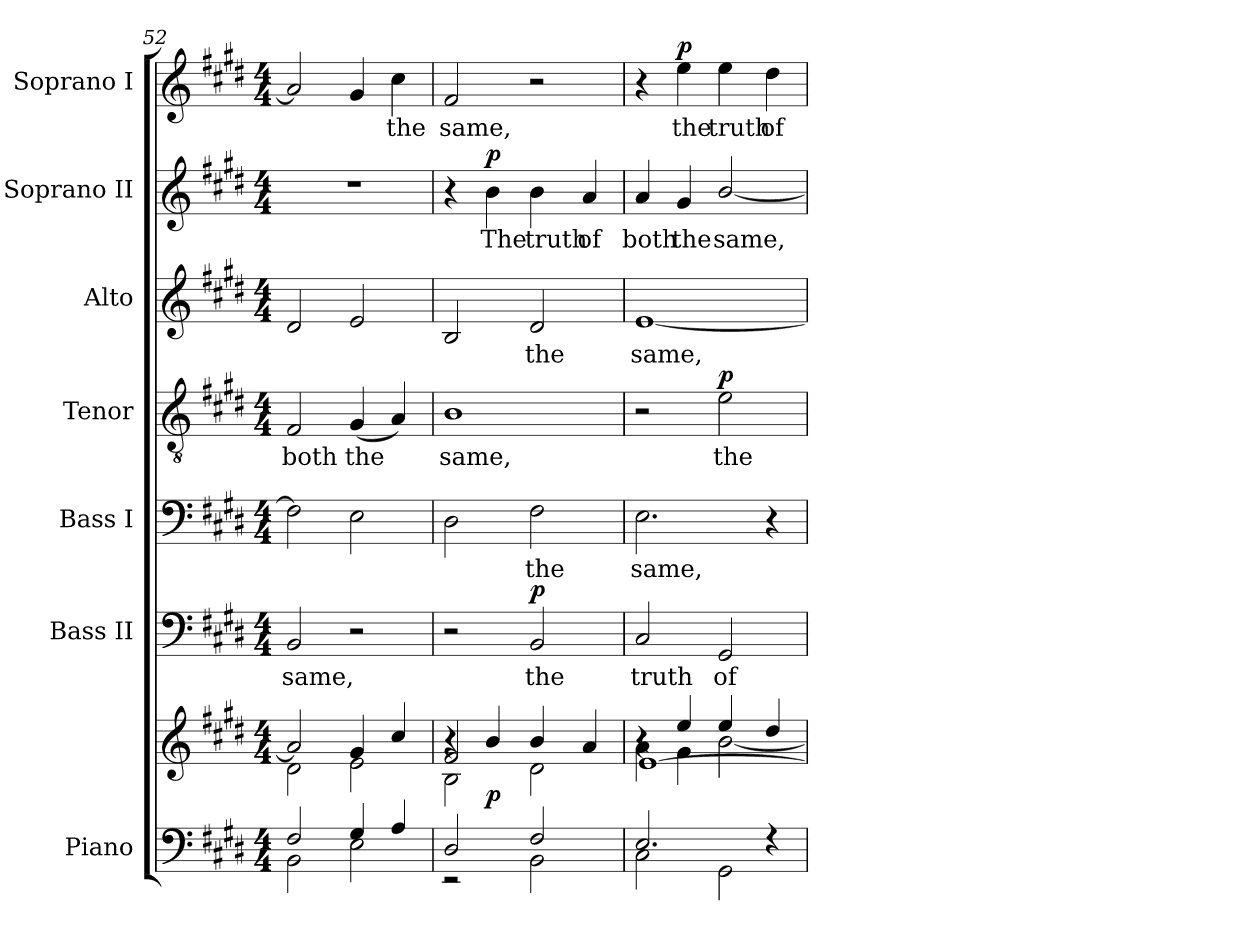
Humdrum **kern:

**kern	**kern	**dynam	**kern	**text	**dynam	**kern	**text	**kern	**text	**dynam	**kern	**text	**kern	**text	**dynam	**kern	**text	**dynam
*part7	*part7	*part7	*part6	*part6	*part6	*part5	*part5	*part4	*part4	*part4	*part3	*part3	*part2	*part2	*part2	*part1	*part1	*part1
*staff8	*staff7	*staff7/8	*staff6	*staff6	*staff6	*staff5	*staff5	*staff4	*staff4	*staff4	*staff3	*staff3	*staff2	*staff2	*staff2	*staff1	*staff1	*staff1
*I"Piano	*	*	*I"Bass II	*	*	*I"Bass I	*	*I"Tenor	*	*	*I"Alto	*	*I"Soprano II	*	*	*I"Soprano I	*	*
*I'Pno.	*	*	*I'B II.	*	*	*I'B I.	*	*I'T.	*	*	*I'A.	*	*I'S II.	*	*	*I'S I.	*	*
*clefF4	*clefG2	*	*clefF4	*	*	*clefF4	*	*clefGv2	*	*	*clefG2	*	*clefG2	*	*	*clefG2	*	*
*	*	*	*	*	*	*	*	*ITrd7c12	*	*	*	*	*	*	*	*	*	*
*k[f#c#g#d#]	*k[f#c#g#d#]	*	*k[f#c#g#d#]	*	*	*k[f#c#g#d#]	*	*k[f#c#g#d#]	*	*	*k[f#c#g#d#]	*	*k[f#c#g#d#]	*	*	*k[f#c#g#d#]	*	*
*E:	*E:	*	*E:	*	*	*E:	*	*E:	*	*	*E:	*	*E:	*	*	*E:	*	*
*M4/4	*M4/4	*	*M4/4	*	*	*M4/4	*	*M4/4	*	*	*M4/4	*	*M4/4	*	*	*M4/4	*	*
=52	=52	=52	=52	=52	=52	=52	=52	=52	=52	=52	=52	=52	=52	=52	=52	=52	=52	=52
*^	*^	*	*	*	*	*	*	*	*	*	*	*	*	*	*	*	*	*
!	!	!	!	!	!	!LO:LY:b:color=#000000	!	!	!	!	!	!	!	!	!	!	!	!	!	!
!	!	!	!	!	!	!	!	!	!	!	!LO:LY:b:color=#000000	!	!	!	!	!	!	!	!	!
2F#i/	2BBi\	2ai/]	2d#i\	.	2BBi/	same,	.	2F#i\]	.	2FF#i/	both	.	2d#i/	.	1r	.	.	2ai/]	.	.
!	!	!	!	!	!	!	!	!	!	!	!LO:LY:b:color=#000000	!	!	!	!	!	!	!	!	!
4G#i/	2Ei\	4g#i/	2ei\	.	2r	.	.	2Ei\	.	(4GG#i/	the	.	2ei/	.	.	.	.	4g#i/	.	.
!	!	!	!	!	!	!	!	!	!	!	!	!	!	!	!	!	!	!	!LO:LY:b:color=#000000	!
4Ai/	.	4cc#i/	.	.	.	.	.	.	.	4AAi/)	.	.	.	.	.	.	.	4cc#i\	the	.
=53	=53	=53	=53	=53	=53	=53	=53	=53	=53	=53	=53	=53	=53	=53	=53	=53	=53	=53	=53	=53
*	*	*	*^	*	*	*	*	*	*	*	*	*	*	*	*	*	*	*	*	*
!	!	!	!	!	!	!	!	!	!	!	!	!LO:LY:b:color=#000000	!	!	!	!	!	!	!	!	!
!	!	!	!	!	!	!	!	!	!	!	!	!	!	!	!	!	!	!	!	!LO:LY:b:color=#000000	!
2D#i/	2r	4r	2f#i/	2Bi\	.	2r	.	.	2D#i\	.	1BBi	same,	.	2Bi/	.	4r	.	.	2f#i/	same,	.
!	!	!	!	!	!	!	!	!	!	!	!	!	!	!	!	!	!LO:LY:b:color=#000000	!	!	!	!
.	.	4bi/	.	.	p	.	.	.	.	.	.	.	.	.	.	4bi\	The	p	.	.	.
!	!	!	!	!	!	!	!LO:LY:b:color=#000000	!	!	!	!	!	!	!	!	!	!	!	!	!	!
!	!	!	!	!	!	!	!	!	!	!LO:LY:b:color=#000000	!	!	!	!	!	!	!	!	!	!	!
!	!	!	!	!	!	!	!	!	!	!	!	!	!	!	!LO:LY:b:color=#000000	!	!	!	!	!	!
!	!	!	!	!	!	!	!	!	!	!	!	!	!	!	!	!	!LO:LY:b:color=#000000	!	!	!	!
2F#i/	2BBi\	4bi/	2d#i\	2ryy	.	2BBi/	the	p	2F#i\	the	.	.	.	2d#i/	the	4bi\	truth	.	2r	.	.
!	!	!	!	!	!	!	!	!	!	!	!	!	!	!	!	!	!LO:LY:b:color=#000000	!	!	!	!
.	.	4ai/	.	.	.	.	.	.	.	.	.	.	.	.	.	4ai/	of	.	.	.	.
!!LO:LB:g=z
=54	=54	=54	=54	=54	=54	=54	=54	=54	=54	=54	=54	=54	=54	=54	=54	=54	=54	=54	=54	=54	=54
!	!	!	!	!	!	!	!LO:LY:b:color=#000000	!	!	!	!	!	!	!	!	!	!	!	!	!	!
!	!	!	!	!	!	!	!	!	!	!LO:LY:b:color=#000000	!	!	!	!	!	!	!	!	!	!	!
!	!	!	!	!	!	!	!	!	!	!	!	!	!	!	!LO:LY:b:color=#000000	!	!	!	!	!	!
!	!	!	!	!	!	!	!	!	!	!	!	!	!	!	!	!	!LO:LY:b:color=#000000	!	!	!	!
2.Ei/	2C#i\	4r	4ai\	[1ei	.	2C#i/	truth	.	2.Ei\	same,	2r	.	.	[1ei	same,	4ai/	both	.	4r	.	.
!	!	!	!	!	!	!	!	!	!	!	!	!	!	!	!	!	!LO:LY:b:color=#000000	!	!	!	!
!	!	!	!	!	!	!	!	!	!	!	!	!	!	!	!	!	!	!	!	!LO:LY:b:color=#000000	!
.	.	4eei/	4g#i\	.	.	.	.	.	.	.	.	.	.	.	.	4g#i/	the	.	4eei\	the	p
!	!	!	!	!	!	!	!LO:LY:b:color=#000000	!	!	!	!	!	!	!	!	!	!	!	!	!	!
!	!	!	!	!	!	!	!	!	!	!	!	!LO:LY:b:color=#000000	!	!	!	!	!	!	!	!	!
!	!	!	!	!	!	!	!	!	!	!	!	!	!	!	!	!	!LO:LY:b:color=#000000	!	!	!	!
!	!	!	!	!	!	!	!	!	!	!	!	!	!	!	!	!	!	!	!	!LO:LY:b:color=#000000	!
.	2GG#i\	4eei/	[2bi\	.	.	2GG#i/	of	.	.	.	2Ei\	the	p	.	.	[2bi/	same,	.	4eei\	truth	.
!	!	!	!	!	!	!	!	!	!	!	!	!	!	!	!	!	!	!	!	!LO:LY:b:color=#000000	!
4r	.	4dd#i/	.	.	.	.	.	.	4r	.	.	.	.	.	.	.	.	.	4dd#i\	of	.
*v	*v	*	*	*	*	*	*	*	*	*	*	*	*	*	*	*	*	*	*	*	*
*	*v	*v	*v	*	*	*	*	*	*	*	*	*	*	*	*	*	*	*	*	*
=	=	=	=	=	=	=	=	=	=	=	=	=	=	=	=	=	=	=
*-	*-	*-	*-	*-	*-	*-	*-	*-	*-	*-	*-	*-	*-	*-	*-	*-	*-	*-
